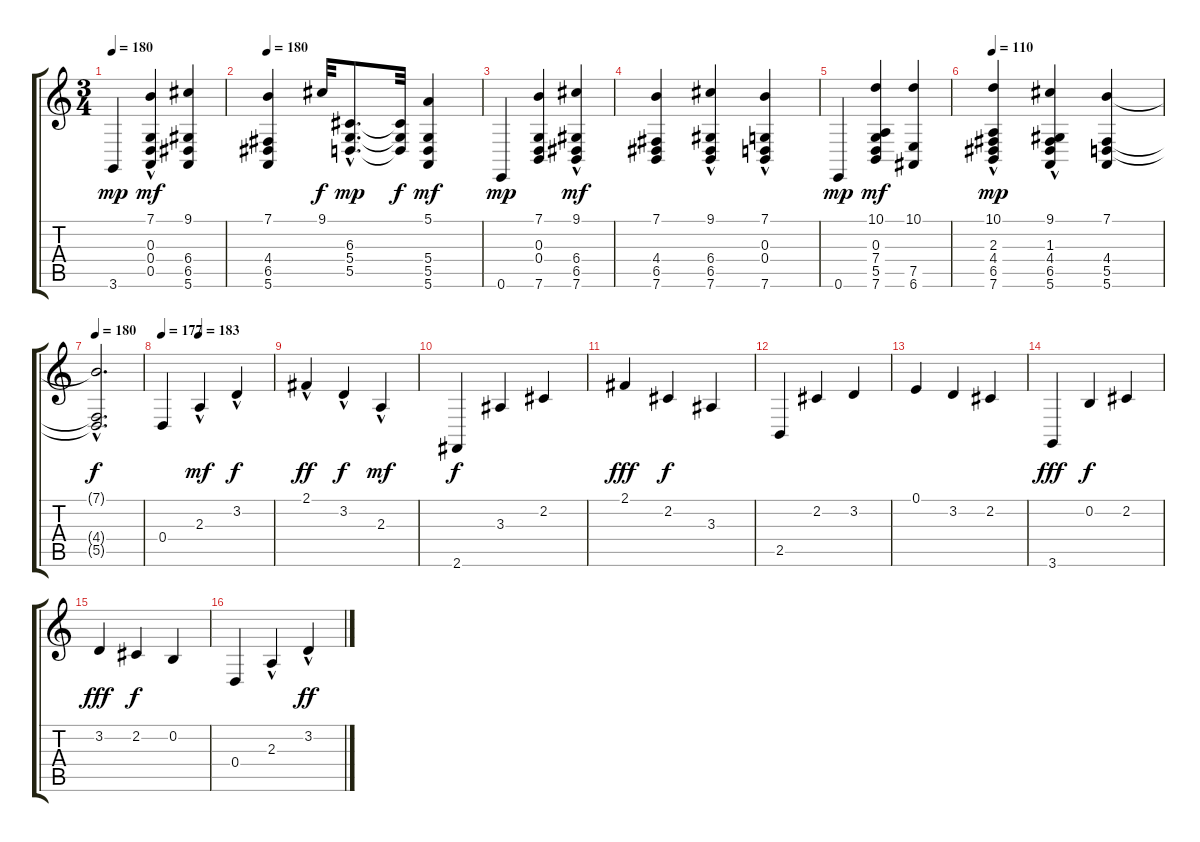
\track "" {instrument acousticgrandpiano}
\staff {score tabs}
\tuning (E4 B3 G3 D3 A2 E2) {hide}
\ts (3 4)
\tempo 180
\clef g2
\ks c
3.6.4{dy mp} (7.1 0.3 0.4{hac} 0.5{hac}).4{dy mf} (9.1 6.4 6.5 5.6).4 |
\tempo 180
(7.1 4.4 6.5 5.6).4 9.1.32{dy f} (6.3{hac} 5.4{hac} 5.5{hac}).8{d dy mp} (6.3{t} 5.4{t} 5.5{t}).32{dy f} (5.1 5.4 5.5 5.6).4{dy mf} |
0.6.4{dy mp} (7.1 0.3 0.4 7.6).4 (9.1 6.4 6.5{hac} 7.6).4{dy mf} |
(7.1 4.4 6.5 7.6).4 (9.1 6.4 6.5 7.6{hac}).4 (7.1 0.3{hac} 0.4 7.6).4 |
0.6.4{dy mp} (10.1 0.3 7.4 5.5 7.6).4{dy mf} (10.1 7.5 6.6).4 |
\tempo 110
(10.1 2.3 4.4 6.5{hac} 7.6).4{dy mp} (9.1 1.3 4.4 6.5 5.6{hac}).4 (7.1 4.4 5.5 5.6).4 |
\tempo 180
(7.1{hac t} 4.4{hac t} 5.5{t}).2{d dy f} |
\tempo 177
\tempo (183 0.3333333333333333)
0.4.4 2.3{hac}.4{dy mf} 3.2{hac}.4{dy f volume 10} |
2.1{hac}.4{dy ff} 3.2{hac}.4{dy f} 2.3{hac}.4{dy mf} |
2.6.4{dy f} 3.3.4 2.2.4 |
2.1.4{dy fff} 2.2.4{dy f} 3.3.4 |
2.5.4 2.2.4 3.2.4 |
0.1.4 3.2.4 2.2.4 |
3.6.4{dy fff} 0.2.4{dy f} 2.2.4 |
3.2.4{dy fff} 2.2.4{dy f} 0.2.4 |
0.4.4 2.3{hac}.4 3.2{hac}.4{dy ff}
